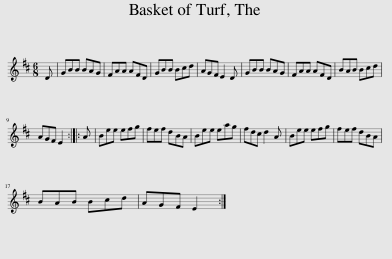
X:1
L:1/8
M:6/8
I:linebreak $
K:D
V:1 treble
V:1
 D | GBB BAG | FAA AFD | GBB Bcd | AGF E2 D | %5
 GBB BAG | FAA AFD | BAB Bcd |$ AGF E2 :: A | %10
 Bee efg | fef dBA | Bee eag | fdc d2 A | Bee efg | %15
 fef dBA |$ BAB Bcd | AGF E2 :| %18
